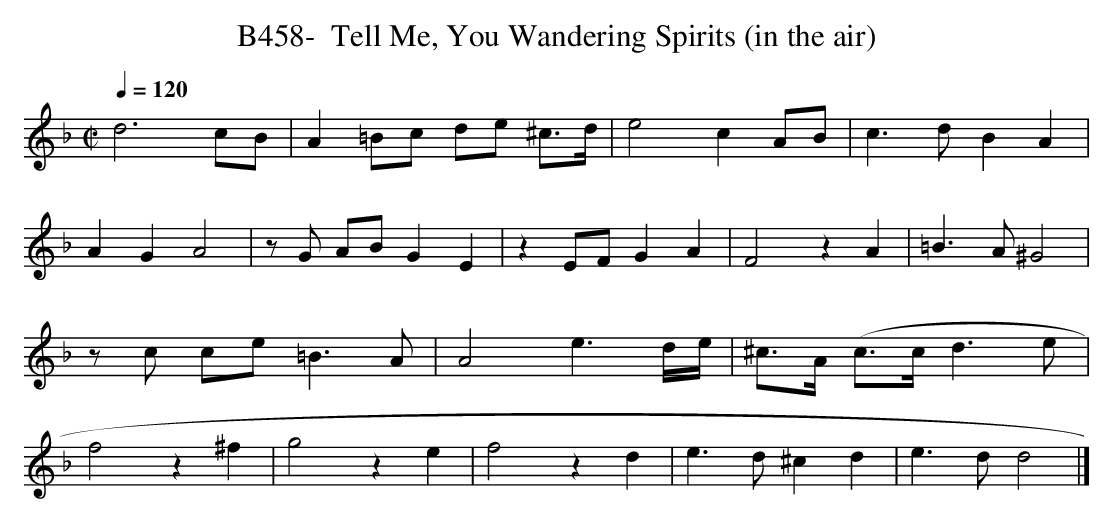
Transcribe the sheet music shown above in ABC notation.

X:1
T:B458-  Tell Me, You Wandering Spirits (in the air)
Q:1/4=120
L:1/4
M:C|
K:Dm
d3c/B/|A=B/c/ d/e/ ^c3/4d/4|e2cA/B/|c3/2d/BA|\
AGA2|z/G/ A/B/GE|zE/F/GA|F2zA|\
=B3/2A/^G2|z/c/ c/e/=B3/2A/|A2e3/2d/4e/4|\
^c3/4A/4 (c3/4c/4d3/2e/|f2z^f|g2ze|f2zd|e3/2d/^cd|e3/2d/d2|]
